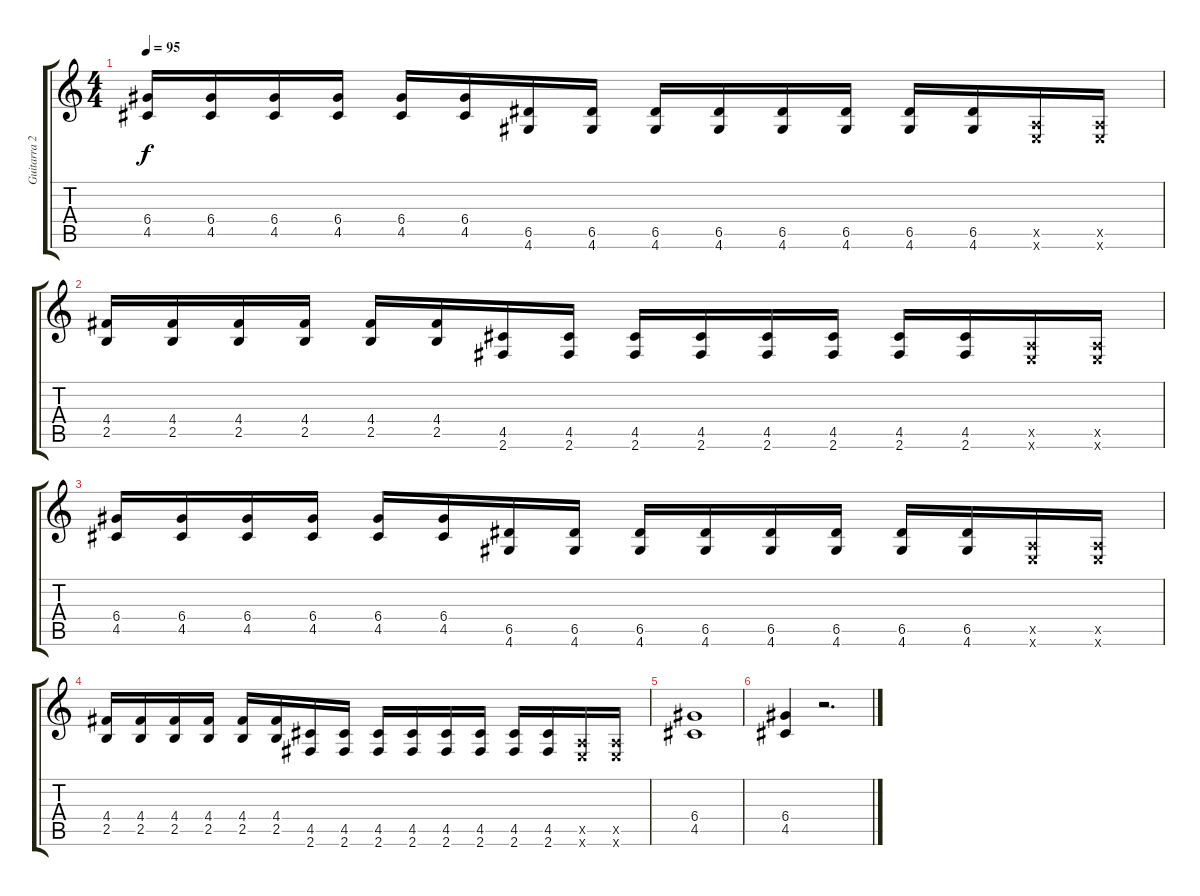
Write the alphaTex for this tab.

\track ("Guitarra 2" "Guitarra 2") {instrument acousticguitarsteel}
\staff {score tabs}
\tuning (E4 B3 G3 D3 A2 E2) {hide}
\ts (4 4)
\tempo 95
\clef g2
\ks c
(6.4 4.5).16{dy f} (6.4 4.5).16 (6.4 4.5).16 (6.4 4.5).16 (6.4 4.5).16 (6.4 4.5).16 (6.5 4.6).16 (6.5 4.6).16 (6.5 4.6).16 (6.5 4.6).16 (6.5 4.6).16 (6.5 4.6).16 (6.5 4.6).16 (6.5 4.6).16 (0.5{x} 0.6{x}).16 (0.5{x} 0.6{x}).16 |
(4.4 2.5).16 (4.4 2.5).16 (4.4 2.5).16 (4.4 2.5).16 (4.4 2.5).16 (4.4 2.5).16 (4.5 2.6).16 (4.5 2.6).16 (4.5 2.6).16 (4.5 2.6).16 (4.5 2.6).16 (4.5 2.6).16 (4.5 2.6).16 (4.5 2.6).16 (0.5{x} 0.6{x}).16 (0.5{x} 0.6{x}).16 |
(6.4 4.5).16 (6.4 4.5).16 (6.4 4.5).16 (6.4 4.5).16 (6.4 4.5).16 (6.4 4.5).16 (6.5 4.6).16 (6.5 4.6).16 (6.5 4.6).16 (6.5 4.6).16 (6.5 4.6).16 (6.5 4.6).16 (6.5 4.6).16 (6.5 4.6).16 (0.5{x} 0.6{x}).16 (0.5{x} 0.6{x}).16 |
(4.4 2.5).16 (4.4 2.5).16 (4.4 2.5).16 (4.4 2.5).16 (4.4 2.5).16 (4.4 2.5).16 (4.5 2.6).16 (4.5 2.6).16 (4.5 2.6).16 (4.5 2.6).16 (4.5 2.6).16 (4.5 2.6).16 (4.5 2.6).16 (4.5 2.6).16 (0.5{x} 0.6{x}).16 (0.5{x} 0.6{x}).16 |
(6.4 4.5).1 |
(6.4 4.5).4 r.2{d}
